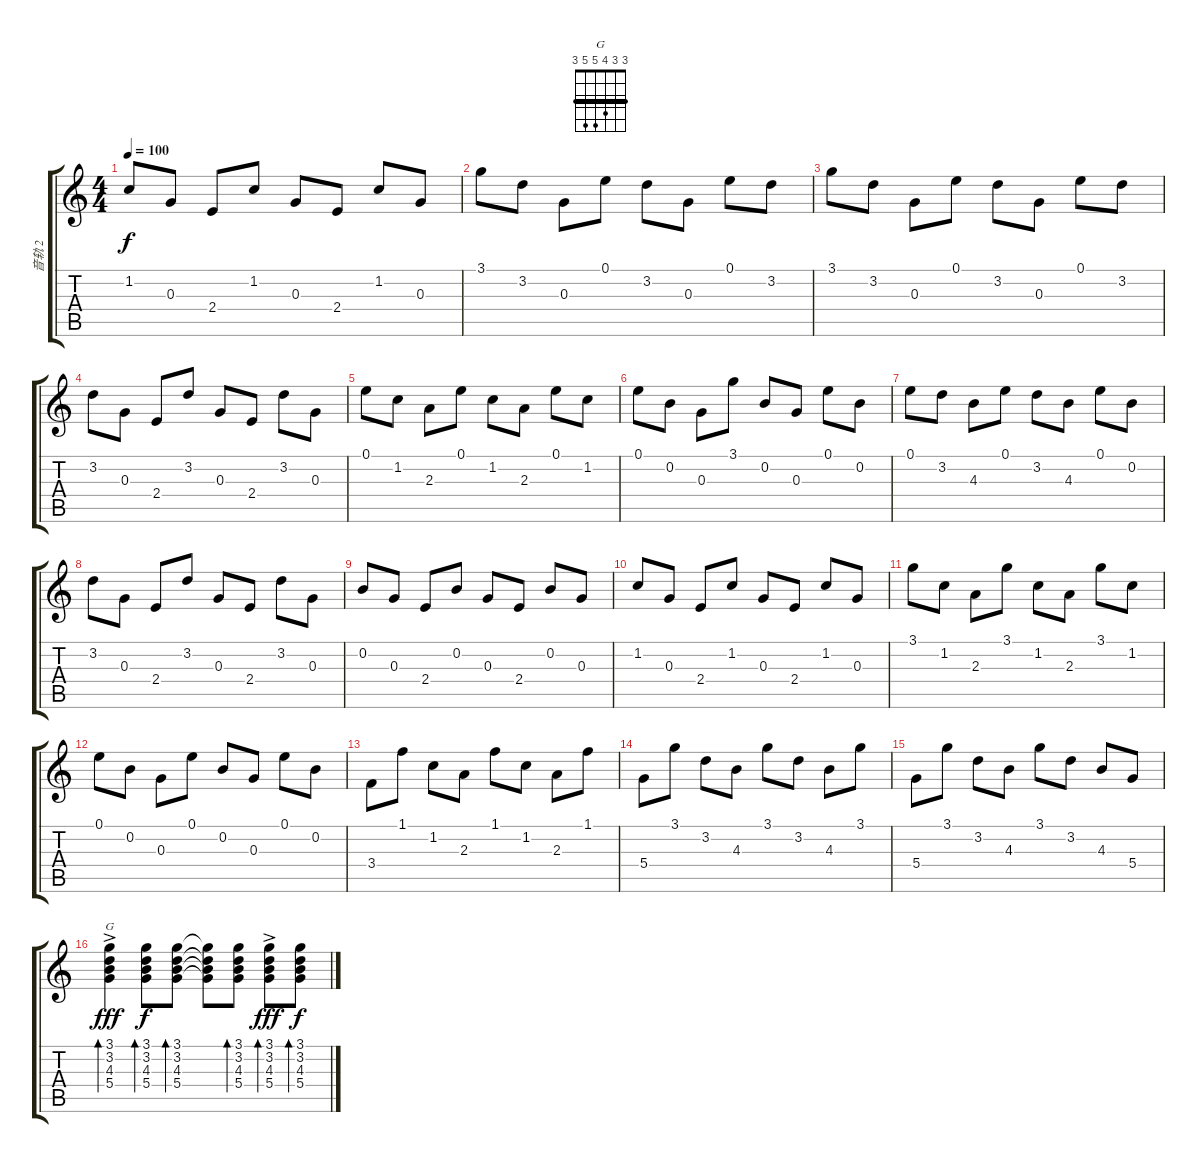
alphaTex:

\track ("音轨 2" "音轨 2") {instrument acousticguitarnylon}
\staff {score tabs}
\tuning (E4 B3 G3 D3 A2 E2) {hide}
\chord ("G" 3 3 4 5 5 3) {barre 3}
\ts (4 4)
\tempo 100
\clef g2
\ks c
1.2.8{dy f} 0.3.8 2.4.8 1.2.8 0.3.8 2.4.8 1.2.8 0.3.8 |
3.1.8 3.2.8 0.3.8 0.1.8 3.2.8 0.3.8 0.1.8 3.2.8 |
3.1.8 3.2.8 0.3.8 0.1.8 3.2.8 0.3.8 0.1.8 3.2.8 |
3.2.8 0.3.8 2.4.8 3.2.8 0.3.8 2.4.8 3.2.8 0.3.8 |
0.1.8 1.2.8 2.3.8 0.1.8 1.2.8 2.3.8 0.1.8 1.2.8 |
0.1.8 0.2.8 0.3.8 3.1.8 0.2.8 0.3.8 0.1.8 0.2.8 |
0.1.8 3.2.8 4.3.8 0.1.8 3.2.8 4.3.8 0.1.8 0.2.8 |
3.2.8 0.3.8 2.4.8 3.2.8 0.3.8 2.4.8 3.2.8 0.3.8 |
0.2.8 0.3.8 2.4.8 0.2.8 0.3.8 2.4.8 0.2.8 0.3.8 |
1.2.8 0.3.8 2.4.8 1.2.8 0.3.8 2.4.8 1.2.8 0.3.8 |
3.1.8 1.2.8 2.3.8 3.1.8 1.2.8 2.3.8 3.1.8 1.2.8 |
0.1.8 0.2.8 0.3.8 0.1.8 0.2.8 0.3.8 0.1.8 0.2.8 |
3.4.8 1.1.8 1.2.8 2.3.8 1.1.8 1.2.8 2.3.8 1.1.8 |
5.4.8 3.1.8 3.2.8 4.3.8 3.1.8 3.2.8 4.3.8 3.1.8 |
5.4.8 3.1.8 3.2.8 4.3.8 3.1.8 3.2.8 4.3.8 5.4.8 |
(3.1{ac} 3.2{ac} 4.3{ac} 5.4{ac}).4{bd 60 ch "G" dy fff} (3.1 3.2 4.3 5.4).8{bd 60 dy f} (3.1 3.2 4.3 5.4).8{bd 60} (3.1{t} 3.2{t} 4.3{t} 5.4{t}).8 (3.1 3.2 4.3 5.4).8{bd 60} (3.1{ac} 3.2{ac} 4.3{ac} 5.4{ac}).8{bd 60 dy fff} (3.1 3.2 4.3 5.4).8{bd 60 dy f}
